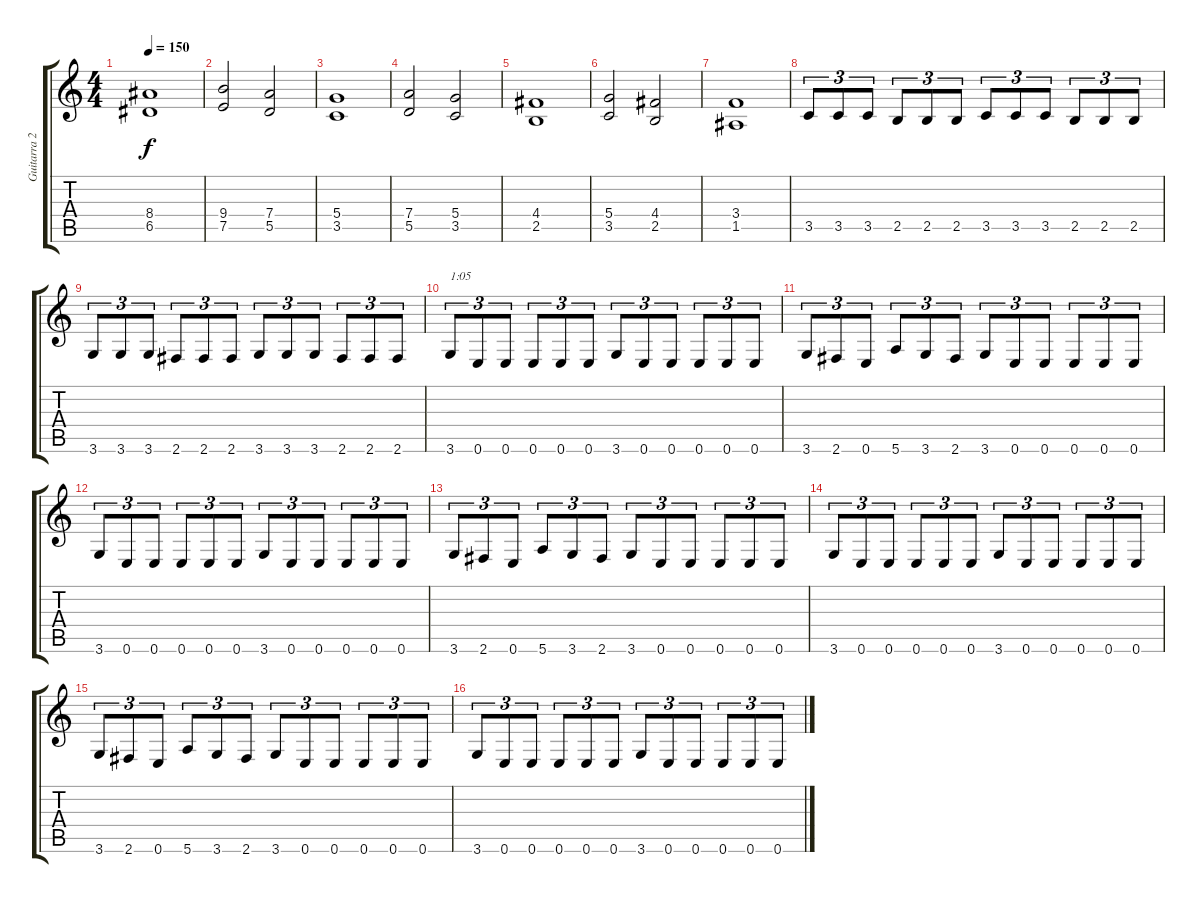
\track ("Guitarra 2" "Guitarra 2") {instrument overdrivenguitar}
\staff {score tabs}
\tuning (E4 B3 G3 D3 A2 E2) {hide}
\ts (4 4)
\tempo 150
\clef g2
\ks c
(8.4 6.5).1{dy f} |
(9.4 7.5).2 (7.4 5.5).2 |
(5.4 3.5).1 |
(7.4 5.5).2 (5.4 3.5).2 |
(4.4 2.5).1 |
(5.4 3.5).2 (4.4 2.5).2 |
(3.4 1.5).1 |
3.5.8{tu (3 2)} 3.5.8{tu (3 2)} 3.5.8{tu (3 2)} 2.5.8{tu (3 2)} 2.5.8{tu (3 2)} 2.5.8{tu (3 2)} 3.5.8{tu (3 2)} 3.5.8{tu (3 2)} 3.5.8{tu (3 2)} 2.5.8{tu (3 2)} 2.5.8{tu (3 2)} 2.5.8{tu (3 2)} |
3.6.8{tu (3 2)} 3.6.8{tu (3 2)} 3.6.8{tu (3 2)} 2.6.8{tu (3 2)} 2.6.8{tu (3 2)} 2.6.8{tu (3 2)} 3.6.8{tu (3 2)} 3.6.8{tu (3 2)} 3.6.8{tu (3 2)} 2.6.8{tu (3 2)} 2.6.8{tu (3 2)} 2.6.8{tu (3 2)} |
3.6.8{tu (3 2) txt "1:05"} 0.6.8{tu (3 2)} 0.6.8{tu (3 2)} 0.6.8{tu (3 2)} 0.6.8{tu (3 2)} 0.6.8{tu (3 2)} 3.6.8{tu (3 2)} 0.6.8{tu (3 2)} 0.6.8{tu (3 2)} 0.6.8{tu (3 2)} 0.6.8{tu (3 2)} 0.6.8{tu (3 2)} |
3.6.8{tu (3 2)} 2.6.8{tu (3 2)} 0.6.8{tu (3 2)} 5.6.8{tu (3 2)} 3.6.8{tu (3 2)} 2.6.8{tu (3 2)} 3.6.8{tu (3 2)} 0.6.8{tu (3 2)} 0.6.8{tu (3 2)} 0.6.8{tu (3 2)} 0.6.8{tu (3 2)} 0.6.8{tu (3 2)} |
3.6.8{tu (3 2)} 0.6.8{tu (3 2)} 0.6.8{tu (3 2)} 0.6.8{tu (3 2)} 0.6.8{tu (3 2)} 0.6.8{tu (3 2)} 3.6.8{tu (3 2)} 0.6.8{tu (3 2)} 0.6.8{tu (3 2)} 0.6.8{tu (3 2)} 0.6.8{tu (3 2)} 0.6.8{tu (3 2)} |
3.6.8{tu (3 2)} 2.6.8{tu (3 2)} 0.6.8{tu (3 2)} 5.6.8{tu (3 2)} 3.6.8{tu (3 2)} 2.6.8{tu (3 2)} 3.6.8{tu (3 2)} 0.6.8{tu (3 2)} 0.6.8{tu (3 2)} 0.6.8{tu (3 2)} 0.6.8{tu (3 2)} 0.6.8{tu (3 2)} |
3.6.8{tu (3 2)} 0.6.8{tu (3 2)} 0.6.8{tu (3 2)} 0.6.8{tu (3 2)} 0.6.8{tu (3 2)} 0.6.8{tu (3 2)} 3.6.8{tu (3 2)} 0.6.8{tu (3 2)} 0.6.8{tu (3 2)} 0.6.8{tu (3 2)} 0.6.8{tu (3 2)} 0.6.8{tu (3 2)} |
3.6.8{tu (3 2)} 2.6.8{tu (3 2)} 0.6.8{tu (3 2)} 5.6.8{tu (3 2)} 3.6.8{tu (3 2)} 2.6.8{tu (3 2)} 3.6.8{tu (3 2)} 0.6.8{tu (3 2)} 0.6.8{tu (3 2)} 0.6.8{tu (3 2)} 0.6.8{tu (3 2)} 0.6.8{tu (3 2)} |
3.6.8{tu (3 2)} 0.6.8{tu (3 2)} 0.6.8{tu (3 2)} 0.6.8{tu (3 2)} 0.6.8{tu (3 2)} 0.6.8{tu (3 2)} 3.6.8{tu (3 2)} 0.6.8{tu (3 2)} 0.6.8{tu (3 2)} 0.6.8{tu (3 2)} 0.6.8{tu (3 2)} 0.6.8{tu (3 2)}
